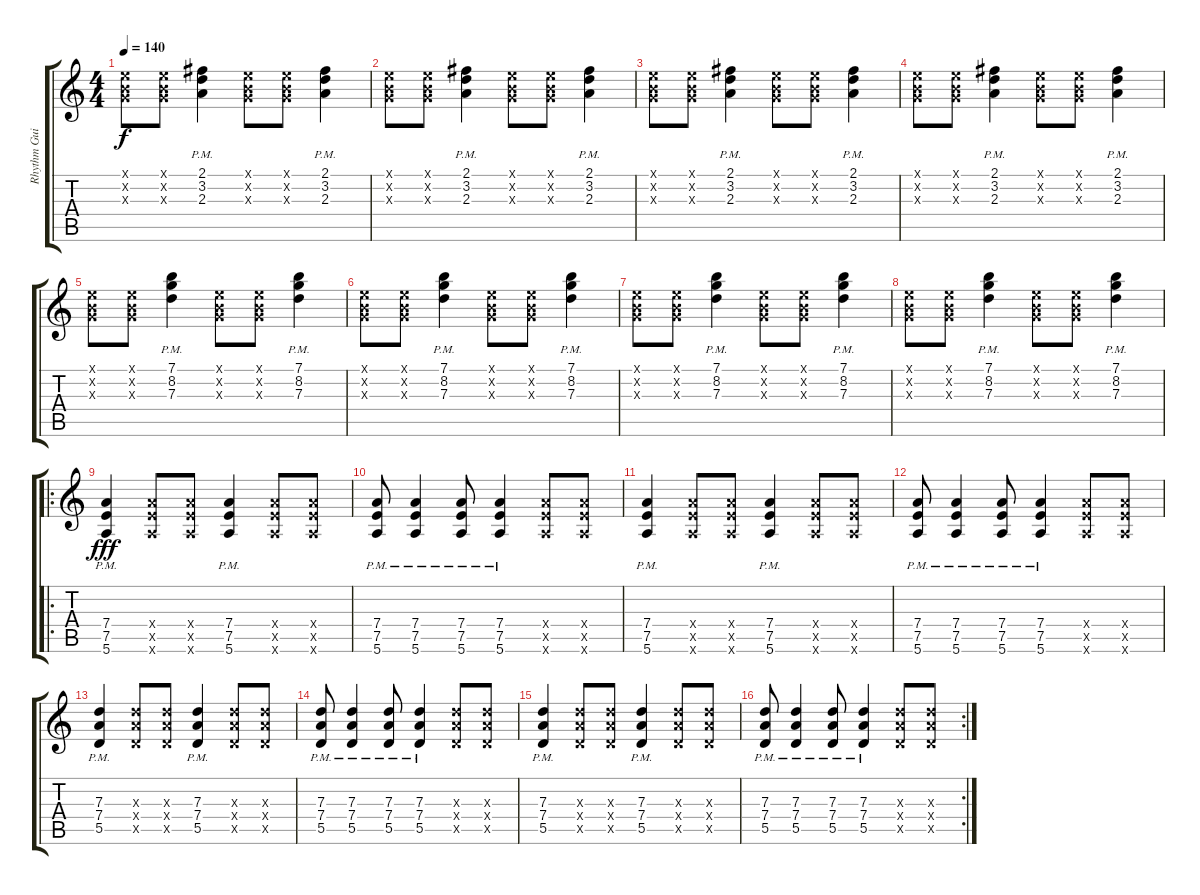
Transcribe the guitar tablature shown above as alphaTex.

\track ("Rhythm Guitar" "Rhythm Gui") {instrument electricguitarmuted}
\staff {score tabs}
\tuning (E4 B3 G3 D3 A2 E2) {hide}
\ts (4 4)
\tempo 140
\clef g2
\ks c
(0.1{x} 0.2{x} 0.3{x}).8{dy f} (0.1{x} 0.2{x} 0.3{x}).8 (2.1{pm} 3.2{pm} 2.3{pm}).4 (0.1{x} 0.2{x} 0.3{x}).8 (0.1{x} 0.2{x} 0.3{x}).8 (2.1{pm} 3.2{pm} 2.3{pm}).4 |
(0.1{x} 0.2{x} 0.3{x}).8 (0.1{x} 0.2{x} 0.3{x}).8 (2.1{pm} 3.2{pm} 2.3{pm}).4 (0.1{x} 0.2{x} 0.3{x}).8 (0.1{x} 0.2{x} 0.3{x}).8 (2.1{pm} 3.2{pm} 2.3{pm}).4 |
(0.1{x} 0.2{x} 0.3{x}).8 (0.1{x} 0.2{x} 0.3{x}).8 (2.1{pm} 3.2{pm} 2.3{pm}).4 (0.1{x} 0.2{x} 0.3{x}).8 (0.1{x} 0.2{x} 0.3{x}).8 (2.1{pm} 3.2{pm} 2.3{pm}).4 |
(0.1{x} 0.2{x} 0.3{x}).8 (0.1{x} 0.2{x} 0.3{x}).8 (2.1{pm} 3.2{pm} 2.3{pm}).4 (0.1{x} 0.2{x} 0.3{x}).8 (0.1{x} 0.2{x} 0.3{x}).8 (2.1{pm} 3.2{pm} 2.3{pm}).4 |
(0.1{x} 0.2{x} 0.3{x}).8 (0.1{x} 0.2{x} 0.3{x}).8 (7.1{pm} 8.2{pm} 7.3{pm}).4 (0.1{x} 0.2{x} 0.3{x}).8 (0.1{x} 0.2{x} 0.3{x}).8 (7.1{pm} 8.2{pm} 7.3{pm}).4 |
(0.1{x} 0.2{x} 0.3{x}).8 (0.1{x} 0.2{x} 0.3{x}).8 (7.1{pm} 8.2{pm} 7.3{pm}).4 (0.1{x} 0.2{x} 0.3{x}).8 (0.1{x} 0.2{x} 0.3{x}).8 (7.1{pm} 8.2{pm} 7.3{pm}).4 |
(0.1{x} 0.2{x} 0.3{x}).8 (0.1{x} 0.2{x} 0.3{x}).8 (7.1{pm} 8.2{pm} 7.3{pm}).4 (0.1{x} 0.2{x} 0.3{x}).8 (0.1{x} 0.2{x} 0.3{x}).8 (7.1{pm} 8.2{pm} 7.3{pm}).4 |
(0.1{x} 0.2{x} 0.3{x}).8 (0.1{x} 0.2{x} 0.3{x}).8 (7.1{pm} 8.2{pm} 7.3{pm}).4 (0.1{x} 0.2{x} 0.3{x}).8 (0.1{x} 0.2{x} 0.3{x}).8 (7.1{pm} 8.2{pm} 7.3{pm}).4 |
\ro
(7.4{pm} 7.5{pm} 5.6{pm}).4{dy fff} (7.4{x} 7.5{x} 5.6{x}).8 (7.4{x} 7.5{x} 5.6{x}).8 (7.4{pm} 7.5{pm} 5.6{pm}).4 (7.4{x} 7.5{x} 5.6{x}).8 (7.4{x} 7.5{x} 5.6{x}).8 |
(7.4{pm} 7.5{pm} 5.6{pm}).8 (7.4{pm} 7.5{pm} 5.6{pm}).4 (7.4{pm} 7.5{pm} 5.6{pm}).8 (7.4{pm} 7.5{pm} 5.6{pm}).4 (7.4{x} 7.5{x} 5.6{x}).8 (7.4{x} 7.5{x} 5.6{x}).8 |
(7.4{pm} 7.5{pm} 5.6{pm}).4 (7.4{x} 7.5{x} 5.6{x}).8 (7.4{x} 7.5{x} 5.6{x}).8 (7.4{pm} 7.5{pm} 5.6{pm}).4 (7.4{x} 7.5{x} 5.6{x}).8 (7.4{x} 7.5{x} 5.6{x}).8 |
(7.4{pm} 7.5{pm} 5.6{pm}).8 (7.4{pm} 7.5{pm} 5.6{pm}).4 (7.4{pm} 7.5{pm} 5.6{pm}).8 (7.4{pm} 7.5{pm} 5.6{pm}).4 (7.4{x} 7.5{x} 5.6{x}).8 (7.4{x} 7.5{x} 5.6{x}).8 |
(7.3{pm} 7.4{pm} 5.5{pm}).4 (7.3{x} 7.4{x} 5.5{x}).8 (7.3{x} 7.4{x} 5.5{x}).8 (7.3{pm} 7.4{pm} 5.5{pm}).4 (7.3{x} 7.4{x} 5.5{x}).8 (7.3{x} 7.4{x} 5.5{x}).8 |
(7.3{pm} 7.4{pm} 5.5{pm}).8 (7.3{pm} 7.4{pm} 5.5{pm}).4 (7.3{pm} 7.4{pm} 5.5{pm}).8 (7.3{pm} 7.4{pm} 5.5{pm}).4 (7.3{x} 7.4{x} 5.5{x}).8 (7.3{x} 7.4{x} 5.5{x}).8 |
(7.3{pm} 7.4{pm} 5.5{pm}).4 (7.3{x} 7.4{x} 5.5{x}).8 (7.3{x} 7.4{x} 5.5{x}).8 (7.3{pm} 7.4{pm} 5.5{pm}).4 (7.3{x} 7.4{x} 5.5{x}).8 (7.3{x} 7.4{x} 5.5{x}).8 |
\rc 2
(7.3{pm} 7.4{pm} 5.5{pm}).8 (7.3{pm} 7.4{pm} 5.5{pm}).4 (7.3{pm} 7.4{pm} 5.5{pm}).8 (7.3{pm} 7.4{pm} 5.5{pm}).4 (7.3{x} 7.4{x} 5.5{x}).8 (7.3{x} 7.4{x} 5.5{x}).8
